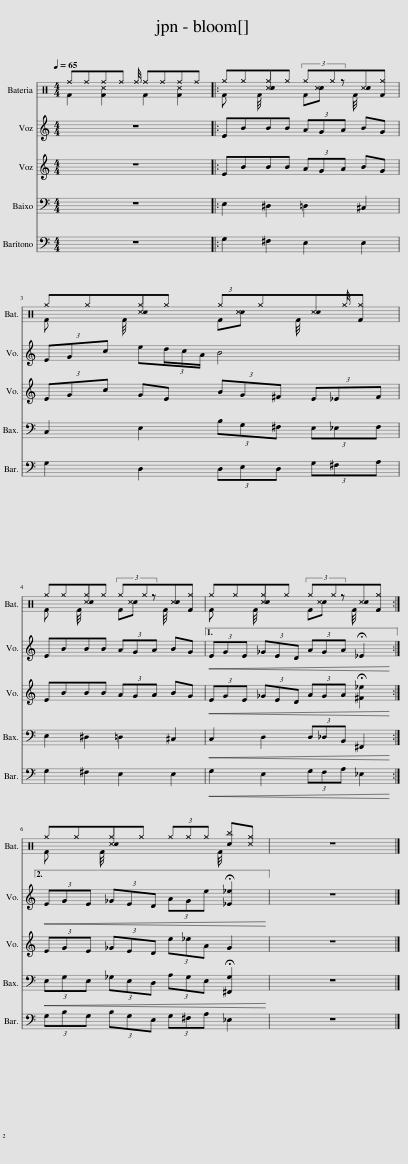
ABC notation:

X:1
%%score ( 1 2 3 ) 4 5 6 7
L:1/8
Q:1/4=65
M:4/4
I:linebreak $
K:C
V:1 perc
K:none
V:2 perc
K:none
V:3 perc
K:none
V:4 treble
V:5 treble
V:6 bass
V:7 bass
V:1
 ^f^f^f^f ^f^f^f^f |: ^g^g[^cc]^g ^g^g[^cc][F^g] |$ ^g^g[^cc]^g ^g^g[^cc][F^g] |$ ^g^g[^cc]^g ^g^g[^cc][F^g] |1 ^g^g[^cc]^g ^g^g[^cc][F^g] :|2$ %5
 ^g^g[^cc]^g (3^g^g^g [c^b][^c^g] || z8 |] %7
V:2
 F2 [F^c]2 F2 [F^c]2 |: F x3/4 F/4 x15/4 F/4 x2 |$ F x3/4 F/4 x15/4 F/4 x2 |$ F x3/4 F/4 x15/4 F/4 x2 |1 F x3/4 F/4 x15/4 F/4 x2 :|2$ %5
 F x3/4 F/4 x15/4 F/4 x2 || x8 |] %7
V:3
 x15/4 ^f/4 x4 |: x2 ^g2 (3F[^cc] z x2 |$ x2 ^g2 (3:2:2F[^cc] x17/12 ^g/4 x |$ x2 ^g2 (3F[^cc] z x2 |1 x2 ^g2 (3F[^cc] z x2 :|2$ %5
 x2 ^g2 x4 || x8 |] %7
V:4
 z8 |: EBBB (3AGA BG |$ (3EGc e(3d/c/A/ B4 |$ EBBB (3AGA BG |1!<(! (3EGE (3_GED (3AGA !fermata!_E2!<)! :|2$ %5
!<(! (3EGE (3_GED (3AGe !fermata![_E_e]2!<)! || z8 |] %7
V:5
 z8 |: EBBB (3AGA BG |$ (3EGc GE (3BG^F (3E_EF |$ EBBB (3AGA BG |1!<(! (3EGE (3_GED (3AGA !fermata![^F_e]2!<)! :|2$ %5
 (3EGE (3_GED (3e_eA G2 || z8 |] %7
V:6
 z8 |: E,2 ^D,2 =D,2 ^C,2 |$ C,2 E,2 (3B,G,^F, (3E,_E,F, |$ E,2 ^D,2 =D,2 ^C,2 |1!<(! C,2 D,2 (3D,_D,B,, ^F,,2!<)! :|2$ %5
!<(! (3E,G,E, (3_G,E,D, (3A,G,E, !fermata![^F,,G,]2!<)! || z8 |] %7
V:7
 z8 |: G,2 ^F,2 E,2 E,2 |$ G,2 D,2 (3D,E,D, (3G,^F,A, |$ G,2 ^F,2 E,2 E,2 |1!<(! G,2 E,2 (3G,F,A, _E,2!<)! :|2$ %5
 (3G,B,G, (3B,G,E, (3G,^F,A, _E,2 || z8 |] %7
